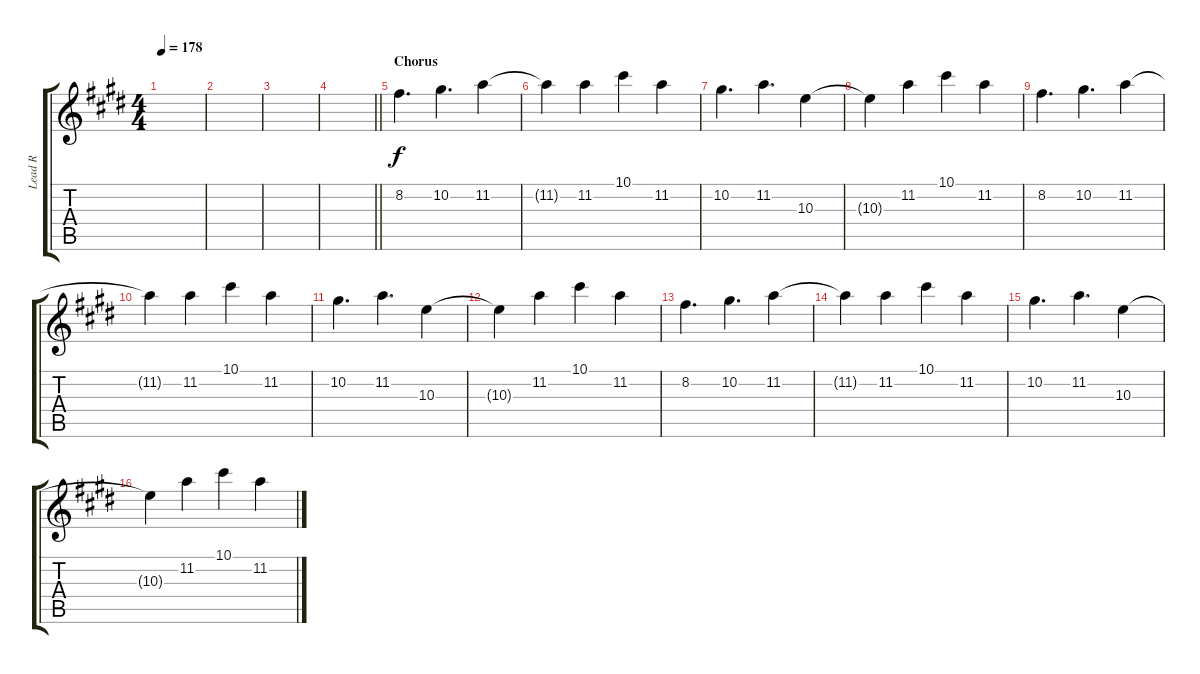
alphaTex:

\track ("Lead R" "Lead R") {instrument distortionguitar}
\staff {score tabs}
\tuning (Eb4 Bb3 Gb3 Db3 Ab2 Db2) {hide}
\ts (4 4)
\tempo 178
\clef g2
\ks e
|
|
|
\barLineRight lightlight
|
\section ("" "Chorus")
8.2.4{d volume 13 balance 12} 10.2.4{d} 11.2.4 |
11.2{t}.4 11.2.4 10.1.4 11.2.4 |
10.2.4{d} 11.2.4{d} 10.3.4 |
10.3{t}.4 11.2.4 10.1.4 11.2.4 |
8.2.4{d} 10.2.4{d} 11.2.4 |
11.2{t}.4 11.2.4 10.1.4 11.2.4 |
10.2.4{d} 11.2.4{d} 10.3.4 |
10.3{t}.4 11.2.4 10.1.4 11.2.4 |
8.2.4{d} 10.2.4{d} 11.2.4 |
11.2{t}.4 11.2.4 10.1.4 11.2.4 |
10.2.4{d} 11.2.4{d} 10.3.4 |
10.3{t}.4 11.2.4 10.1.4 11.2.4
